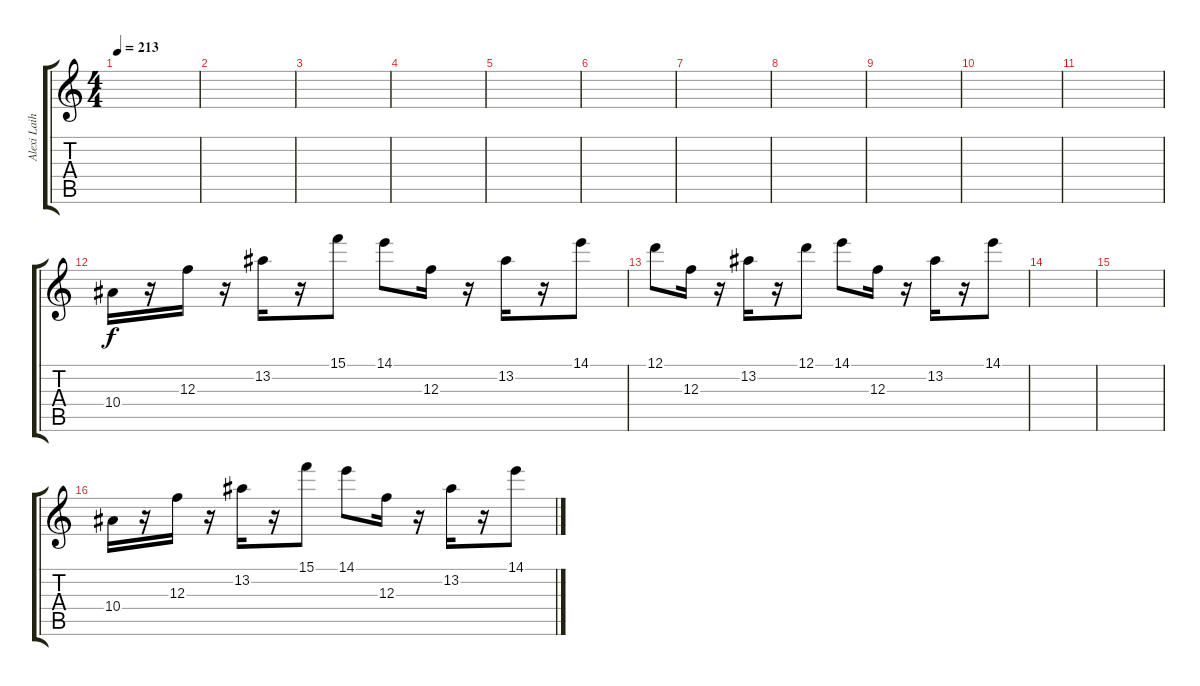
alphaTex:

\track ("Alexi Laiho(solo)" "Alexi Laih") {instrument distortionguitar}
\staff {score tabs}
\tuning (D4 A3 F3 C3 G2 D2) {hide}
\ts (4 4)
\tempo 213
\clef g2
\ks c
|
|
|
|
|
|
|
|
|
|
|
10.4.16 r.16 12.3.16 r.16 13.2.16 r.16 15.1.8 14.1.8 12.3.16 r.16 13.2.16 r.16 14.1.8 |
12.1.8 12.3.16 r.16 13.2.16 r.16 12.1.8 14.1.8 12.3.16 r.16 13.2.16 r.16 14.1.8 |
|
|
10.4.16 r.16 12.3.16 r.16 13.2.16 r.16 15.1.8 14.1.8 12.3.16 r.16 13.2.16 r.16 14.1.8
